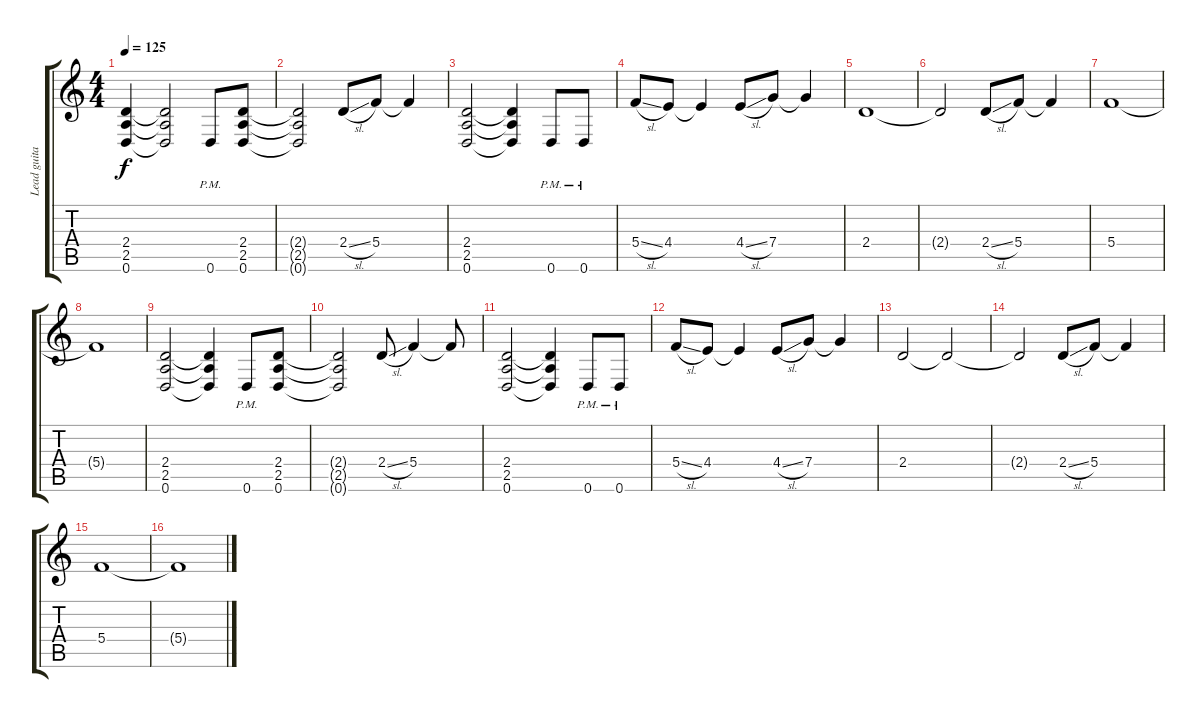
\track ("Lead guitar" "Lead guita") {instrument distortionguitar}
\staff {score tabs}
\tuning (D4 A3 F3 C3 G2 D2) {hide}
\ts (4 4)
\tempo 125
\clef g2
\ks c
(2.4 2.5 0.6).4{dy f} (2.4{t} 2.5{t} 0.6{t}).2 0.6{pm}.8 (2.4 2.5 0.6).8 |
(2.4{t} 2.5{t} 0.6{t}).2 2.4{sl}.8 5.4.8 5.4{t}.4 |
(2.4 2.5 0.6).2 (2.4{t} 2.5{t} 0.6{t}).4 0.6{pm}.8 0.6{pm}.8 |
5.4{sl}.8 4.4.8 4.4{t}.4 4.4{sl}.8 7.4.8 7.4{t}.4 |
2.4.1 |
2.4{t}.2 2.4{sl}.8 5.4.8 5.4{t}.4 |
5.4.1 |
5.4{t}.1 |
(2.4 2.5 0.6).2 (2.4{t} 2.5{t} 0.6{t}).4 0.6{pm}.8 (2.4 2.5 0.6).8 |
(2.4{t} 2.5{t} 0.6{t}).2 2.4{sl}.8 5.4.4 5.4{t}.8 |
(2.4 2.5 0.6).2 (2.4{t} 2.5{t} 0.6{t}).4 0.6{pm}.8 0.6{pm}.8 |
5.4{sl}.8 4.4.8 4.4{t}.4 4.4{sl}.8 7.4.8 7.4{t}.4 |
2.4.2 2.4{t}.2 |
2.4{t}.2 2.4{sl}.8 5.4.8 5.4{t}.4 |
5.4.1 |
5.4{t}.1
